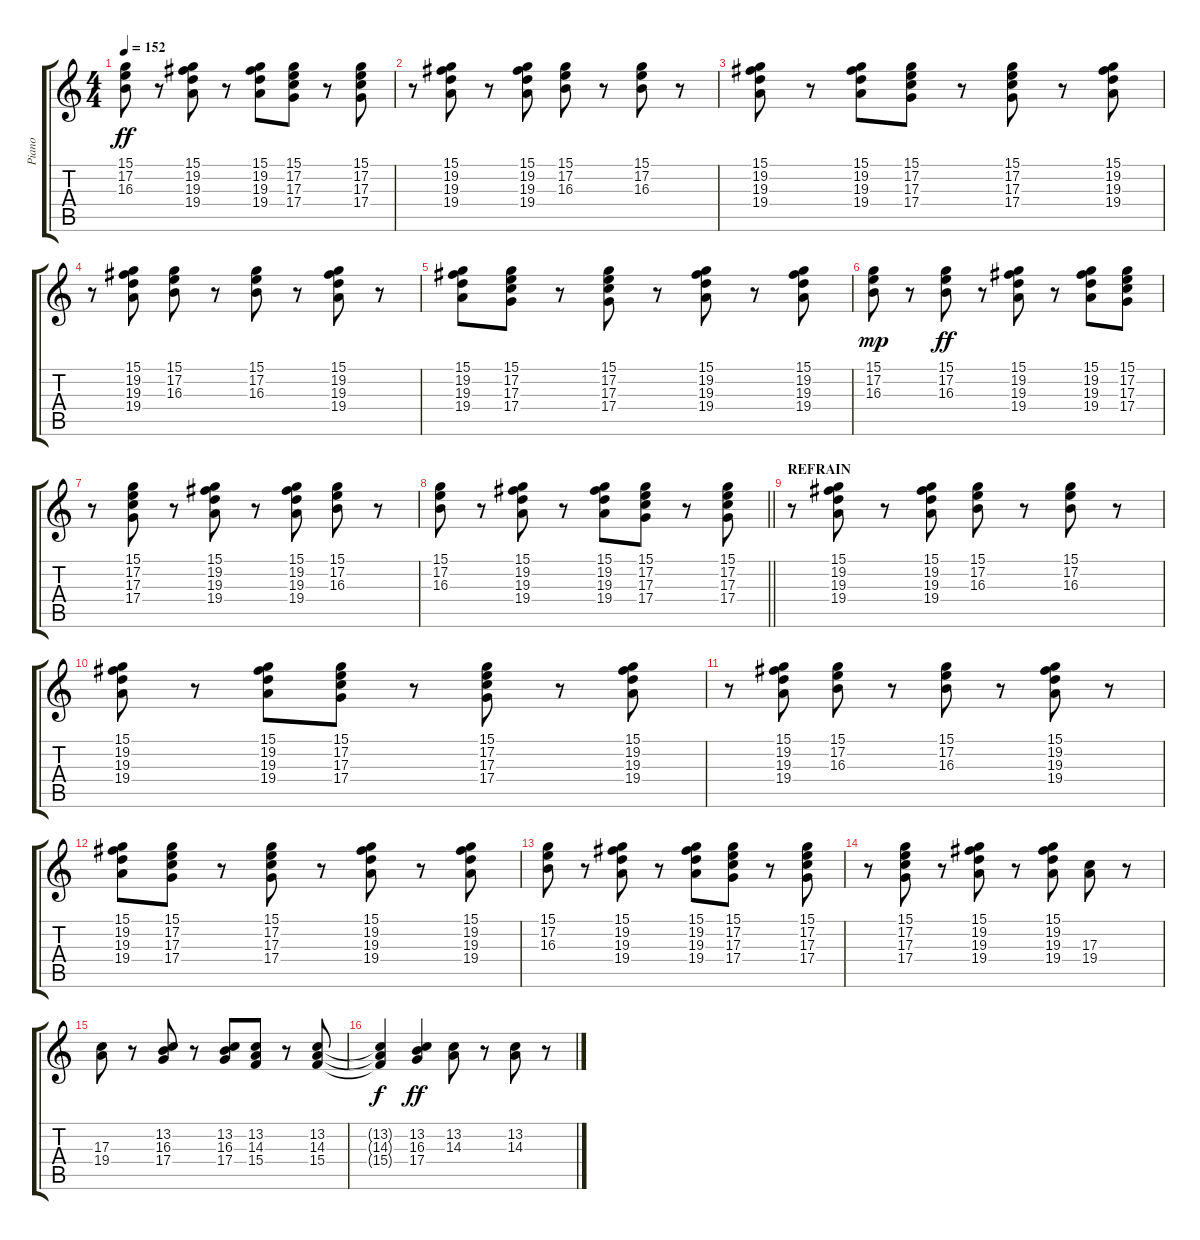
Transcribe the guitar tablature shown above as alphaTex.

\track ("Piano" "Piano") {instrument brightacousticpiano}
\staff {score tabs}
\tuning (E4 B3 G3 D3 A2 E2) {hide}
\ts (4 4)
\tempo 152
\clef g2
\ks c
(15.1 17.2 16.3).8{dy ff} r.8 (15.1 19.2 19.3 19.4).8 r.8 (15.1 19.2 19.3 19.4).8 (15.1 17.2 17.3 17.4).8 r.8 (15.1 17.2 17.3 17.4).8 |
r.8 (15.1 19.2 19.3 19.4).8 r.8 (15.1 19.2 19.3 19.4).8 (15.1 17.2 16.3).8 r.8 (15.1 17.2 16.3).8 r.8 |
(15.1 19.2 19.3 19.4).8 r.8 (15.1 19.2 19.3 19.4).8 (15.1 17.2 17.3 17.4).8 r.8 (15.1 17.2 17.3 17.4).8 r.8 (15.1 19.2 19.3 19.4).8 |
r.8 (15.1 19.2 19.3 19.4).8 (15.1 17.2 16.3).8 r.8 (15.1 17.2 16.3).8 r.8 (15.1 19.2 19.3 19.4).8 r.8 |
(15.1 19.2 19.3 19.4).8 (15.1 17.2 17.3 17.4).8 r.8 (15.1 17.2 17.3 17.4).8 r.8 (15.1 19.2 19.3 19.4).8 r.8 (15.1 19.2 19.3 19.4).8 |
(15.1 17.2 16.3).8{dy mp} r.8 (15.1 17.2 16.3).8{dy ff} r.8 (15.1 19.2 19.3 19.4).8 r.8 (15.1 19.2 19.3 19.4).8 (15.1 17.2 17.3 17.4).8 |
r.8 (15.1 17.2 17.3 17.4).8 r.8 (15.1 19.2 19.3 19.4).8 r.8 (15.1 19.2 19.3 19.4).8 (15.1 17.2 16.3).8 r.8 |
\barLineRight lightlight
(15.1 17.2 16.3).8 r.8 (15.1 19.2 19.3 19.4).8 r.8 (15.1 19.2 19.3 19.4).8 (15.1 17.2 17.3 17.4).8 r.8 (15.1 17.2 17.3 17.4).8 |
\section ("" "REFRAIN")
r.8 (15.1 19.2 19.3 19.4).8 r.8 (15.1 19.2 19.3 19.4).8 (15.1 17.2 16.3).8 r.8 (15.1 17.2 16.3).8 r.8 |
(15.1 19.2 19.3 19.4).8 r.8 (15.1 19.2 19.3 19.4).8 (15.1 17.2 17.3 17.4).8 r.8 (15.1 17.2 17.3 17.4).8 r.8 (15.1 19.2 19.3 19.4).8 |
r.8 (15.1 19.2 19.3 19.4).8 (15.1 17.2 16.3).8 r.8 (15.1 17.2 16.3).8 r.8 (15.1 19.2 19.3 19.4).8 r.8 |
(15.1 19.2 19.3 19.4).8 (15.1 17.2 17.3 17.4).8 r.8 (15.1 17.2 17.3 17.4).8 r.8 (15.1 19.2 19.3 19.4).8 r.8 (15.1 19.2 19.3 19.4).8 |
(15.1 17.2 16.3).8 r.8 (15.1 19.2 19.3 19.4).8 r.8 (15.1 19.2 19.3 19.4).8 (15.1 17.2 17.3 17.4).8 r.8 (15.1 17.2 17.3 17.4).8 |
r.8 (15.1 17.2 17.3 17.4).8 r.8 (15.1 19.2 19.3 19.4).8 r.8 (15.1 19.2 19.3 19.4).8 (17.3 19.4).8 r.8 |
(17.3 19.4).8 r.8 (13.2 16.3 17.4).8 r.8 (13.2 16.3 17.4).8 (13.2 14.3 15.4).8 r.8 (13.2 14.3 15.4).8 |
(13.2{t} 14.3{t} 15.4{t}).4{dy f} (13.2 16.3 17.4).4{dy ff} (13.2 14.3).8 r.8 (13.2 14.3).8 r.8
